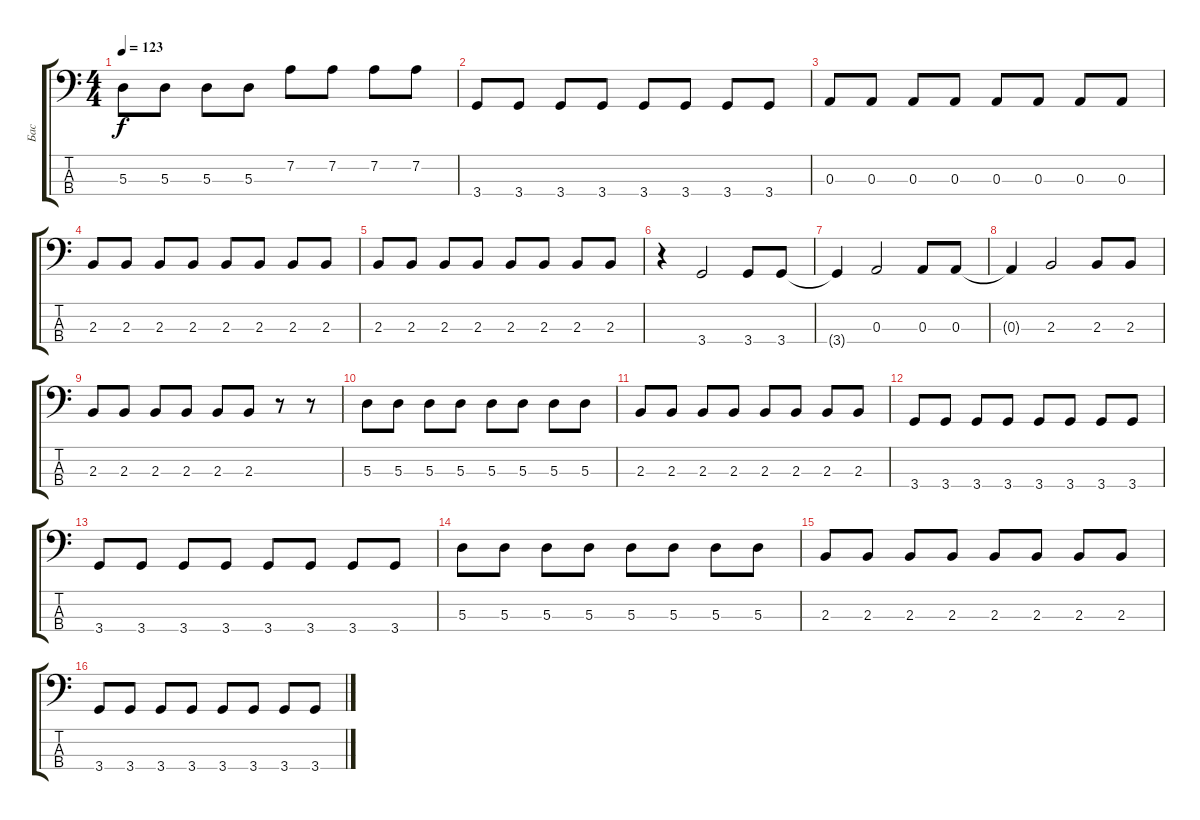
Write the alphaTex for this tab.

\track ("Бас" "Бас") {instrument electricbassfinger}
\staff {score tabs}
\tuning (G2 D2 A1 E1) {hide}
\ts (4 4)
\tempo 123
\clef f4
\ks c
5.3.8{dy f} 5.3.8 5.3.8 5.3.8 7.2.8 7.2.8 7.2.8 7.2.8 |
3.4.8 3.4.8 3.4.8 3.4.8 3.4.8 3.4.8 3.4.8 3.4.8 |
0.3.8 0.3.8 0.3.8 0.3.8 0.3.8 0.3.8 0.3.8 0.3.8 |
2.3.8 2.3.8 2.3.8 2.3.8 2.3.8 2.3.8 2.3.8 2.3.8 |
2.3.8 2.3.8 2.3.8 2.3.8 2.3.8 2.3.8 2.3.8 2.3.8 |
r.4 3.4.2 3.4.8 3.4.8 |
3.4{t}.4 0.3.2 0.3.8 0.3.8 |
0.3{t}.4 2.3.2 2.3.8 2.3.8 |
2.3.8 2.3.8 2.3.8 2.3.8 2.3.8 2.3.8 r.8 r.8 |
5.3.8 5.3.8 5.3.8 5.3.8 5.3.8 5.3.8 5.3.8 5.3.8 |
2.3.8 2.3.8 2.3.8 2.3.8 2.3.8 2.3.8 2.3.8 2.3.8 |
3.4.8 3.4.8 3.4.8 3.4.8 3.4.8 3.4.8 3.4.8 3.4.8 |
3.4.8 3.4.8 3.4.8 3.4.8 3.4.8 3.4.8 3.4.8 3.4.8 |
5.3.8 5.3.8 5.3.8 5.3.8 5.3.8 5.3.8 5.3.8 5.3.8 |
2.3.8 2.3.8 2.3.8 2.3.8 2.3.8 2.3.8 2.3.8 2.3.8 |
3.4.8 3.4.8 3.4.8 3.4.8 3.4.8 3.4.8 3.4.8 3.4.8
